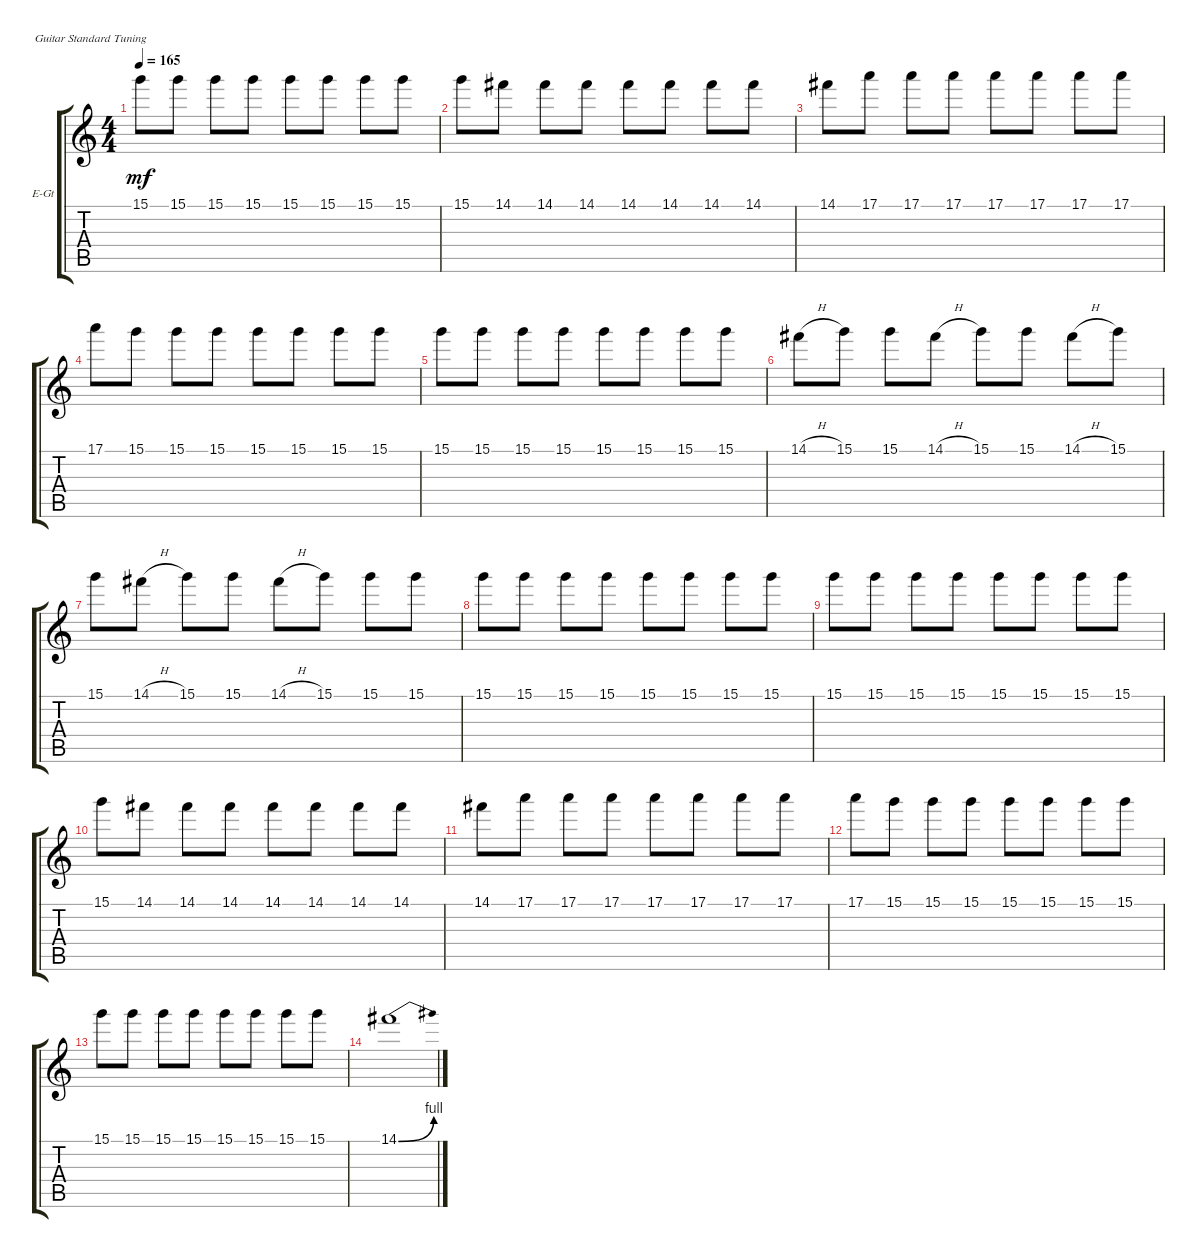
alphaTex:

\defaultSystemsLayout 4
\bracketExtendMode groupsimilarinstruments
\firstSystemTrackNameOrientation horizontal
\otherSystemsTrackNameOrientation horizontal
\track ("Electric Guitar" "E-Gt") {instrument electricguitarclean}
\staff {score tabs}
\tuning (E4 B3 G3 D3 A2 E2)
\ts (4 4)
\tempo 165
\clef g2
\ks c
15.1.8{dy mf} 15.1.8 15.1.8 15.1.8 15.1.8 15.1.8 15.1.8 15.1.8 |
15.1.8 14.1.8 14.1.8 14.1.8 14.1.8 14.1.8 14.1.8 14.1.8 |
14.1.8 17.1.8 17.1.8 17.1.8 17.1.8 17.1.8 17.1.8 17.1.8 |
17.1.8 15.1.8 15.1.8 15.1.8 15.1.8 15.1.8 15.1.8 15.1.8 |
15.1.8 15.1.8 15.1.8 15.1.8 15.1.8 15.1.8 15.1.8 15.1.8 |
14.1{h}.8 15.1.8 15.1.8 14.1{h}.8 15.1.8 15.1.8 14.1{h}.8 15.1.8 |
15.1.8 14.1{h}.8 15.1.8 15.1.8 14.1{h}.8 15.1.8 15.1.8 15.1.8 |
15.1.8 15.1.8 15.1.8 15.1.8 15.1.8 15.1.8 15.1.8 15.1.8 |
15.1.8 15.1.8 15.1.8 15.1.8 15.1.8 15.1.8 15.1.8 15.1.8 |
15.1.8 14.1.8 14.1.8 14.1.8 14.1.8 14.1.8 14.1.8 14.1.8 |
14.1.8 17.1.8 17.1.8 17.1.8 17.1.8 17.1.8 17.1.8 17.1.8 |
17.1.8 15.1.8 15.1.8 15.1.8 15.1.8 15.1.8 15.1.8 15.1.8 |
15.1.8 15.1.8 15.1.8 15.1.8 15.1.8 15.1.8 15.1.8 15.1.8 |
14.1{be (bend 0 0 60 4)}.1
